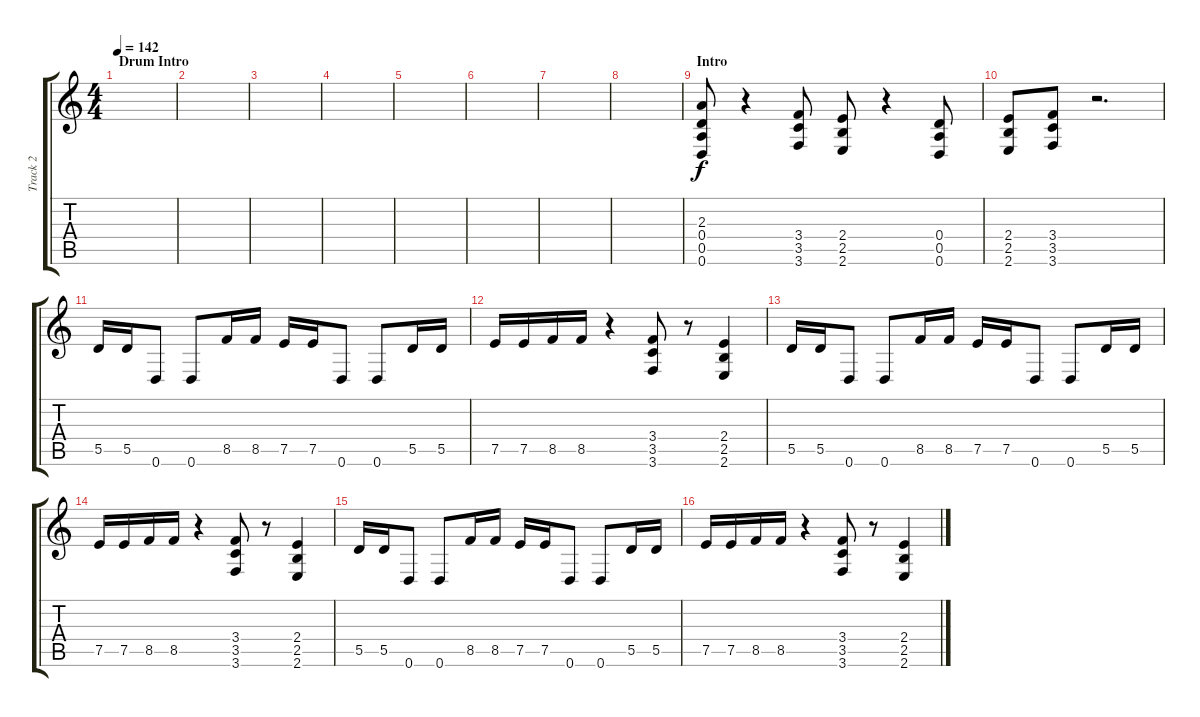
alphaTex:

\track ("Track 2" "Track 2") {instrument distortionguitar}
\staff {score tabs}
\tuning (E4 B3 G3 D3 A2 D2) {hide}
\ts (4 4)
\section ("" "Drum Intro")
\tempo 142
\clef g2
\ks c
|
|
|
|
|
|
|
|
\section ("" "Intro")
(2.3 0.4 0.5 0.6).8 r.4 (3.4 3.5 3.6).8 (2.4 2.5 2.6).8 r.4 (0.4 0.5 0.6).8 |
(2.4 2.5 2.6).8 (3.4 3.5 3.6).8 r.2{d} |
5.5.16 5.5.16 0.6.8 0.6.8 8.5.16 8.5.16 7.5.16 7.5.16 0.6.8 0.6.8 5.5.16 5.5.16 |
7.5.16 7.5.16 8.5.16 8.5.16 r.4 (3.4 3.5 3.6).8 r.8 (2.4 2.5 2.6).4 |
5.5.16 5.5.16 0.6.8 0.6.8 8.5.16 8.5.16 7.5.16 7.5.16 0.6.8 0.6.8 5.5.16 5.5.16 |
7.5.16 7.5.16 8.5.16 8.5.16 r.4 (3.4 3.5 3.6).8 r.8 (2.4 2.5 2.6).4 |
5.5.16 5.5.16 0.6.8 0.6.8 8.5.16 8.5.16 7.5.16 7.5.16 0.6.8 0.6.8 5.5.16 5.5.16 |
7.5.16 7.5.16 8.5.16 8.5.16 r.4 (3.4 3.5 3.6).8 r.8 (2.4 2.5 2.6).4
